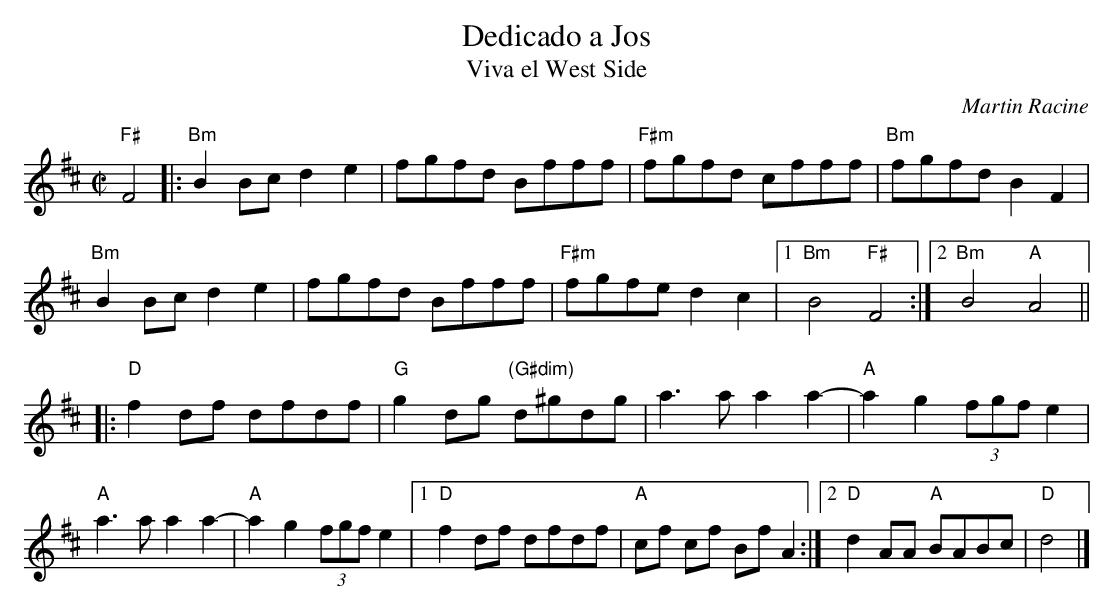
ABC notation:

X:1
T:Dedicado a Jos
T: Viva el West Side
C:Martin Racine
M:C|
K:Bm
"F#"F4|:"Bm"B2Bc d2e2   |fgfd Bfff |"F#m"fgfd cfff  |"Bm"fgfd  B2F2|
"Bm"B2Bc d2e2 |fgfd Bfff |"F#m"fgfed2 c2 |1"Bm"B4 "F#"F4 :|2"Bm"B4"A"A4||
|:"D"f2df dfdf|"G"g2dg "(G#dim)" d^gdg|a2>a2a2a2-|"A"a2 g2 (3fgf e2|
"A"a2>a2a2a2-|"A"a2 g2 (3fgf e2|1"D"f2 df dfdf|"A"cf cf Bf A2:|2"D"d2AA "A"BABc | "D"d4|]
